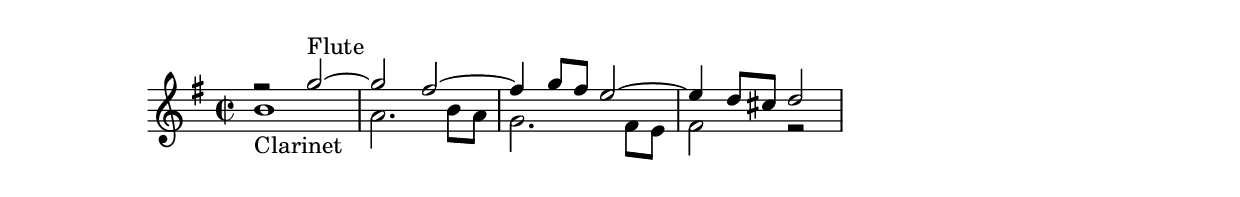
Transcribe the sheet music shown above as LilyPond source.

%% Do not edit this file; it is automatically
%% generated from LSR http://lsr.dsi.unimi.it
%% This file is in the public domain.
\version "2.13.16"

\header {
  lsrtags = "contexts-and-engravers, midi"

%% Translation of GIT committish: 00ef2ac3dd16e21c9ffdffaa4d6d043a3f1a76e6
  texidoces = "
Al producir una salida MIDI, el comportamiento predeterminado es
que cada pentagrama representa un canal MIDI, con todas las voces
de dicho pentagrama mezcladas.  Esto reduce al mínimo el riesgo de
que se agote el número de canales MIDI disponibles, pues existe un
máximo de 16 canales por pista.

Sin embargo, cuando se traslada el interpretador
@code{Staff_performer} al contexto @code{Voice}, cada voz de un
pentagrama puede tener su propio canal MIDI, como se muestra en el
siguiente ejemplo: a pesar de estar sobre el mismo pentagrama, se
crean dos canales MIDI, cada uno con un @code{midiInstrument}
distinto.

"
  doctitlees = "Modificar la salida MIDI para que tenga un canal por cada voz"

  texidoc = "
When outputting MIDI, the default behavior is for each staff to
represent one MIDI channel, with all the voices on a staff amalgamated.
This minimizes the risk of running out of MIDI channels, since there
are only 16 available per track.

However, by moving the @code{Staff_performer} to the @code{Voice}
context, each voice on a staff can have its own MIDI channel, as is
demonstrated by the following example: despite being on the same staff,
two MIDI channels are created, each with a different
@code{midiInstrument}.

"
  doctitle = "Changing MIDI output to one channel per voice"
} % begin verbatim

\score {
  \new Staff <<
    \new Voice \relative c''' {
      \set midiInstrument = #"flute"
      \voiceOne
      \key g \major
      \time 2/2
      r2 g-"Flute" ~
      g fis ~
      fis4 g8 fis e2 ~
      e4 d8 cis d2
    }
    \new Voice \relative c'' {
      \set midiInstrument = #"clarinet"
      \voiceTwo
      b1-"Clarinet"
      a2. b8 a
      g2. fis8 e
      fis2 r
    }
  >>
  \layout { }
  \midi {
    \context {
      \Staff
      \remove "Staff_performer"
    }
    \context {
      \Voice
      \consists "Staff_performer"
    }
    \context {
      \Score
      tempoWholesPerMinute = #(ly:make-moment 72 2)
    }
  }
}

